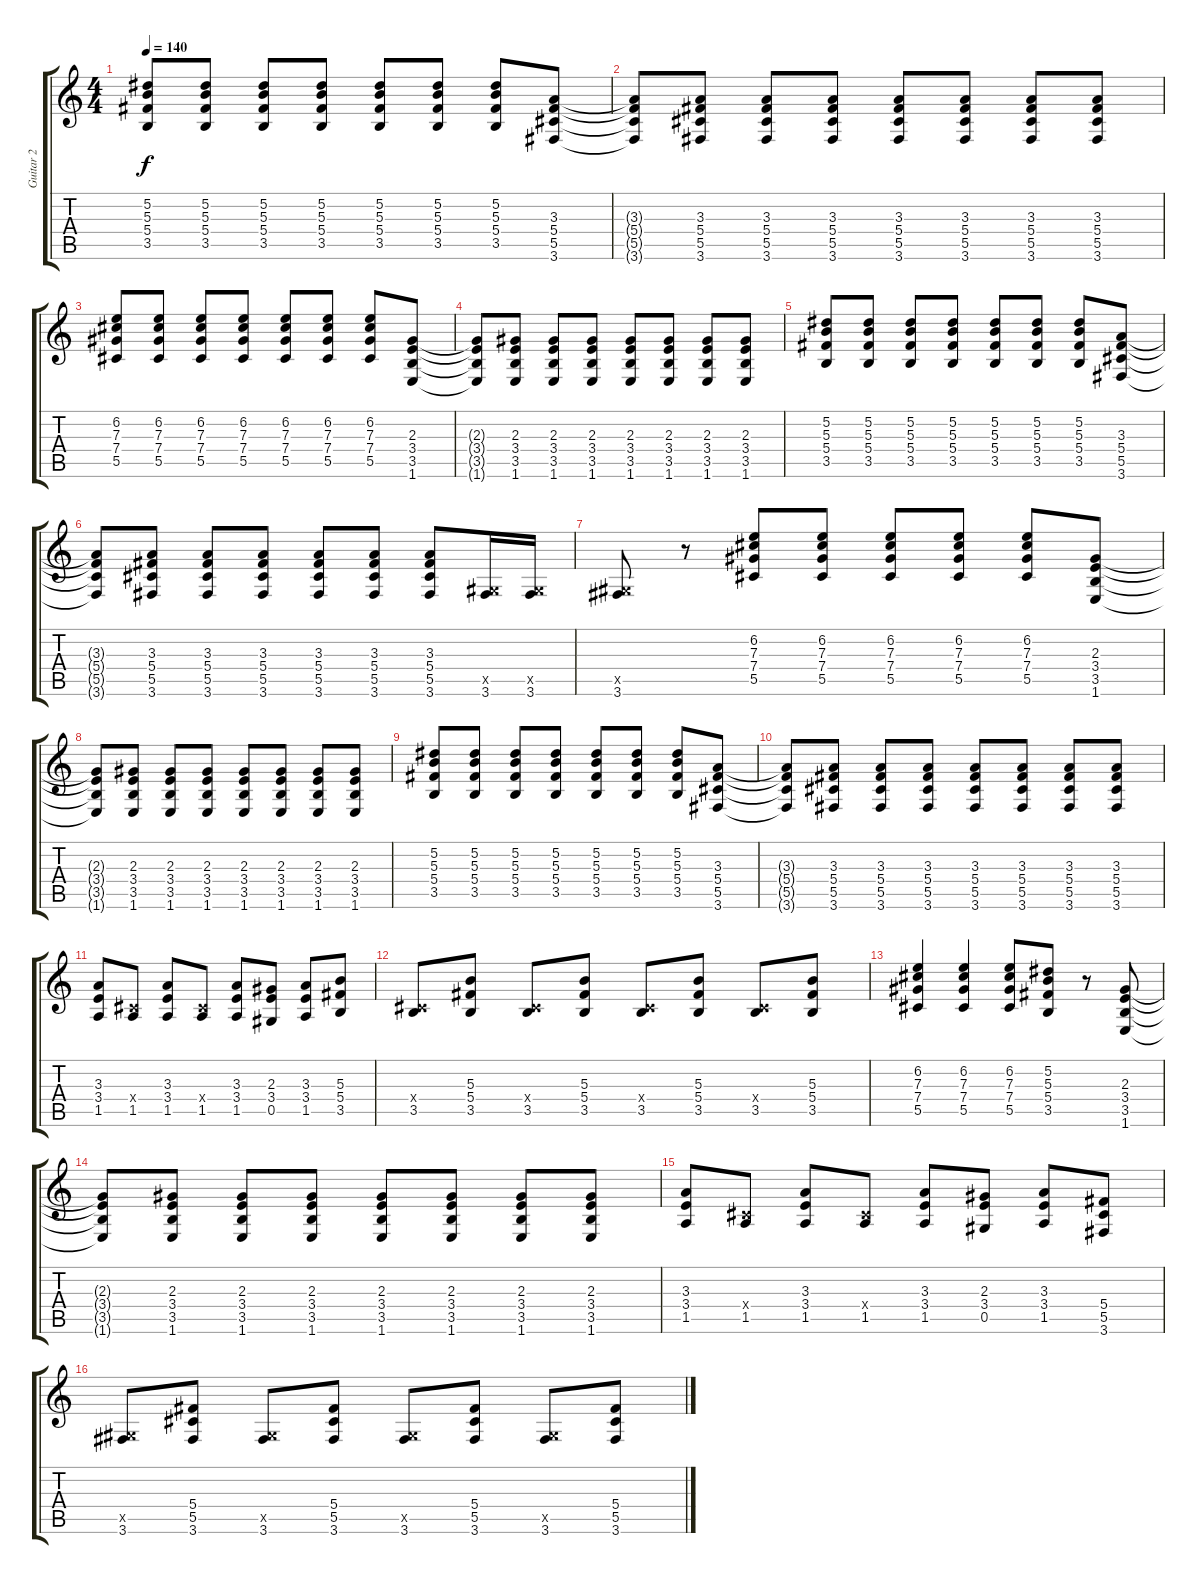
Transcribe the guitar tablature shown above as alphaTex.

\track ("Guitar 2" "Guitar 2") {instrument distortionguitar}
\staff {score tabs}
\tuning (Eb4 Bb3 Gb3 Db3 Ab2 Eb2) {hide}
\ts (4 4)
\tempo 140
\clef g2
\ks c
(5.2 5.3 5.4 3.5).8{dy f} (5.2 5.3 5.4 3.5).8 (5.2 5.3 5.4 3.5).8 (5.2 5.3 5.4 3.5).8 (5.2 5.3 5.4 3.5).8 (5.2 5.3 5.4 3.5).8 (5.2 5.3 5.4 3.5).8 (3.3 5.4 5.5 3.6).8 |
(3.3{t} 5.4{t} 5.5{t} 3.6{t}).8 (3.3 5.4 5.5 3.6).8 (3.3 5.4 5.5 3.6).8 (3.3 5.4 5.5 3.6).8 (3.3 5.4 5.5 3.6).8 (3.3 5.4 5.5 3.6).8 (3.3 5.4 5.5 3.6).8 (3.3 5.4 5.5 3.6).8 |
(6.2 7.3 7.4 5.5).8 (6.2 7.3 7.4 5.5).8 (6.2 7.3 7.4 5.5).8 (6.2 7.3 7.4 5.5).8 (6.2 7.3 7.4 5.5).8 (6.2 7.3 7.4 5.5).8 (6.2 7.3 7.4 5.5).8 (2.3 3.4 3.5 1.6).8 |
(2.3{t} 3.4{t} 3.5{t} 1.6{t}).8 (2.3 3.4 3.5 1.6).8 (2.3 3.4 3.5 1.6).8 (2.3 3.4 3.5 1.6).8 (2.3 3.4 3.5 1.6).8 (2.3 3.4 3.5 1.6).8 (2.3 3.4 3.5 1.6).8 (2.3 3.4 3.5 1.6).8 |
(5.2 5.3 5.4 3.5).8 (5.2 5.3 5.4 3.5).8 (5.2 5.3 5.4 3.5).8 (5.2 5.3 5.4 3.5).8 (5.2 5.3 5.4 3.5).8 (5.2 5.3 5.4 3.5).8 (5.2 5.3 5.4 3.5).8 (3.3 5.4 5.5 3.6).8 |
(3.3{t} 5.4{t} 5.5{t} 3.6{t}).8 (3.3 5.4 5.5 3.6).8 (3.3 5.4 5.5 3.6).8 (3.3 5.4 5.5 3.6).8 (3.3 5.4 5.5 3.6).8 (3.3 5.4 5.5 3.6).8 (3.3 5.4 5.5 3.6).8 (0.5{x} 3.6).16 (0.5{x} 3.6).16 |
(0.5{x} 3.6).8 r.8 (6.2 7.3 7.4 5.5).8 (6.2 7.3 7.4 5.5).8 (6.2 7.3 7.4 5.5).8 (6.2 7.3 7.4 5.5).8 (6.2 7.3 7.4 5.5).8 (2.3 3.4 3.5 1.6).8 |
(2.3{t} 3.4{t} 3.5{t} 1.6{t}).8 (2.3 3.4 3.5 1.6).8 (2.3 3.4 3.5 1.6).8 (2.3 3.4 3.5 1.6).8 (2.3 3.4 3.5 1.6).8 (2.3 3.4 3.5 1.6).8 (2.3 3.4 3.5 1.6).8 (2.3 3.4 3.5 1.6).8 |
(5.2 5.3 5.4 3.5).8 (5.2 5.3 5.4 3.5).8 (5.2 5.3 5.4 3.5).8 (5.2 5.3 5.4 3.5).8 (5.2 5.3 5.4 3.5).8 (5.2 5.3 5.4 3.5).8 (5.2 5.3 5.4 3.5).8 (3.3 5.4 5.5 3.6).8 |
(3.3{t} 5.4{t} 5.5{t} 3.6{t}).8 (3.3 5.4 5.5 3.6).8 (3.3 5.4 5.5 3.6).8 (3.3 5.4 5.5 3.6).8 (3.3 5.4 5.5 3.6).8 (3.3 5.4 5.5 3.6).8 (3.3 5.4 5.5 3.6).8 (3.3 5.4 5.5 3.6).8 |
(3.3 3.4 1.5).8 (0.4{x} 1.5).8 (3.3 3.4 1.5).8 (0.4{x} 1.5).8 (3.3 3.4 1.5).8 (2.3 3.4 0.5).8 (3.3 3.4 1.5).8 (5.3 5.4 3.5).8 |
(0.4{x} 3.5).8 (5.3 5.4 3.5).8 (0.4{x} 3.5).8 (5.3 5.4 3.5).8 (0.4{x} 3.5).8 (5.3 5.4 3.5).8 (0.4{x} 3.5).8 (5.3 5.4 3.5).8 |
(6.2 7.3 7.4 5.5).4 (6.2 7.3 7.4 5.5).4 (6.2 7.3 7.4 5.5).8 (5.2 5.3 5.4 3.5).8 r.8 (2.3 3.4 3.5 1.6).8 |
(2.3{t} 3.4{t} 3.5{t} 1.6{t}).8 (2.3 3.4 3.5 1.6).8 (2.3 3.4 3.5 1.6).8 (2.3 3.4 3.5 1.6).8 (2.3 3.4 3.5 1.6).8 (2.3 3.4 3.5 1.6).8 (2.3 3.4 3.5 1.6).8 (2.3 3.4 3.5 1.6).8 |
(3.3 3.4 1.5).8 (0.4{x} 1.5).8 (3.3 3.4 1.5).8 (0.4{x} 1.5).8 (3.3 3.4 1.5).8 (2.3 3.4 0.5).8 (3.3 3.4 1.5).8 (5.4 5.5 3.6).8 |
(0.5{x} 3.6).8 (5.4 5.5 3.6).8 (0.5{x} 3.6).8 (5.4 5.5 3.6).8 (0.5{x} 3.6).8 (5.4 5.5 3.6).8 (0.5{x} 3.6).8 (5.4 5.5 3.6).8
